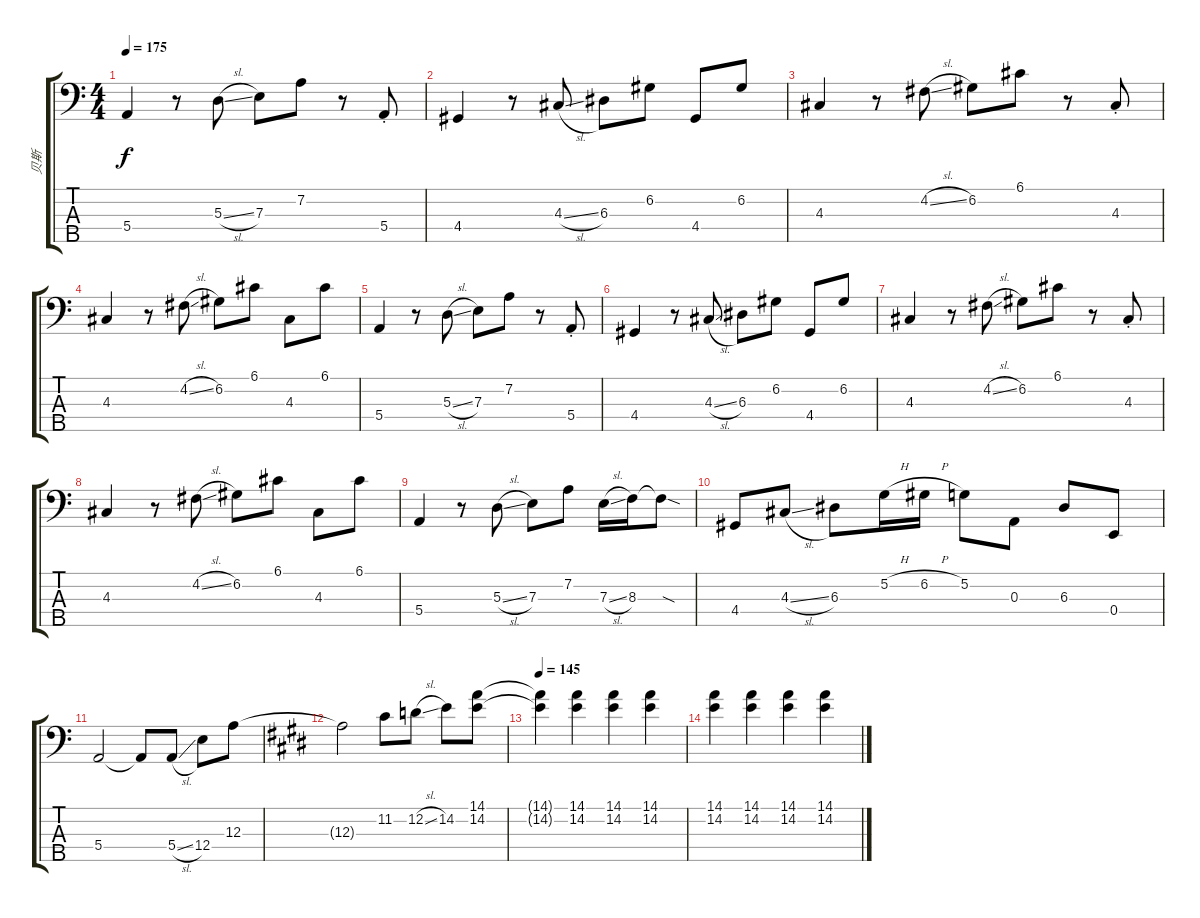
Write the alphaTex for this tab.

\track ("贝斯" "贝斯") {instrument electricbasspick}
\staff {score tabs}
\tuning (G2 D2 A1 E1 B0) {hide}
\ts (4 4)
\tempo 175
\clef f4
\ks c
5.4.4{dy f} r.8 5.3{sl}.8 7.3.8 7.2.8 r.8 5.4{st}.8 |
4.4.4 r.8 4.3{sl}.8 6.3.8 6.2.8 4.4.8 6.2.8 |
4.3.4 r.8 4.2{sl}.8 6.2.8 6.1.8 r.8 4.3{st}.8 |
4.3.4 r.8 4.2{sl}.8 6.2.8 6.1.8 4.3.8 6.1.8 |
5.4.4 r.8 5.3{sl}.8 7.3.8 7.2.8 r.8 5.4{st}.8 |
4.4.4 r.8 4.3{sl}.8 6.3.8 6.2.8 4.4.8 6.2.8 |
4.3.4 r.8 4.2{sl}.8 6.2.8 6.1.8 r.8 4.3{st}.8 |
4.3.4 r.8 4.2{sl}.8 6.2.8 6.1.8 4.3.8 6.1.8 |
5.4.4 r.8 5.3{sl}.8 7.3.8 7.2.8 7.3{sl}.16 8.3.16 8.3{sod t}.8 |
4.4.8 4.3{sl}.8 6.3.8 5.2{h}.16 6.2{h}.16 5.2.8 0.3.8 6.3.8 0.4.8 |
5.4.2 5.4{t}.8 5.4{sl}.8 12.4.8 12.3.8 |
\ks e
12.3{t}.2 11.2.8 12.2{sl}.8 14.2.8 (14.1 14.2).8 |
\tempo 145
(14.1{t} 14.2{t}).4 (14.1 14.2).4 (14.1 14.2).4 (14.1 14.2).4 |
(14.1 14.2).4 (14.1 14.2).4 (14.1 14.2).4 (14.1 14.2).4
